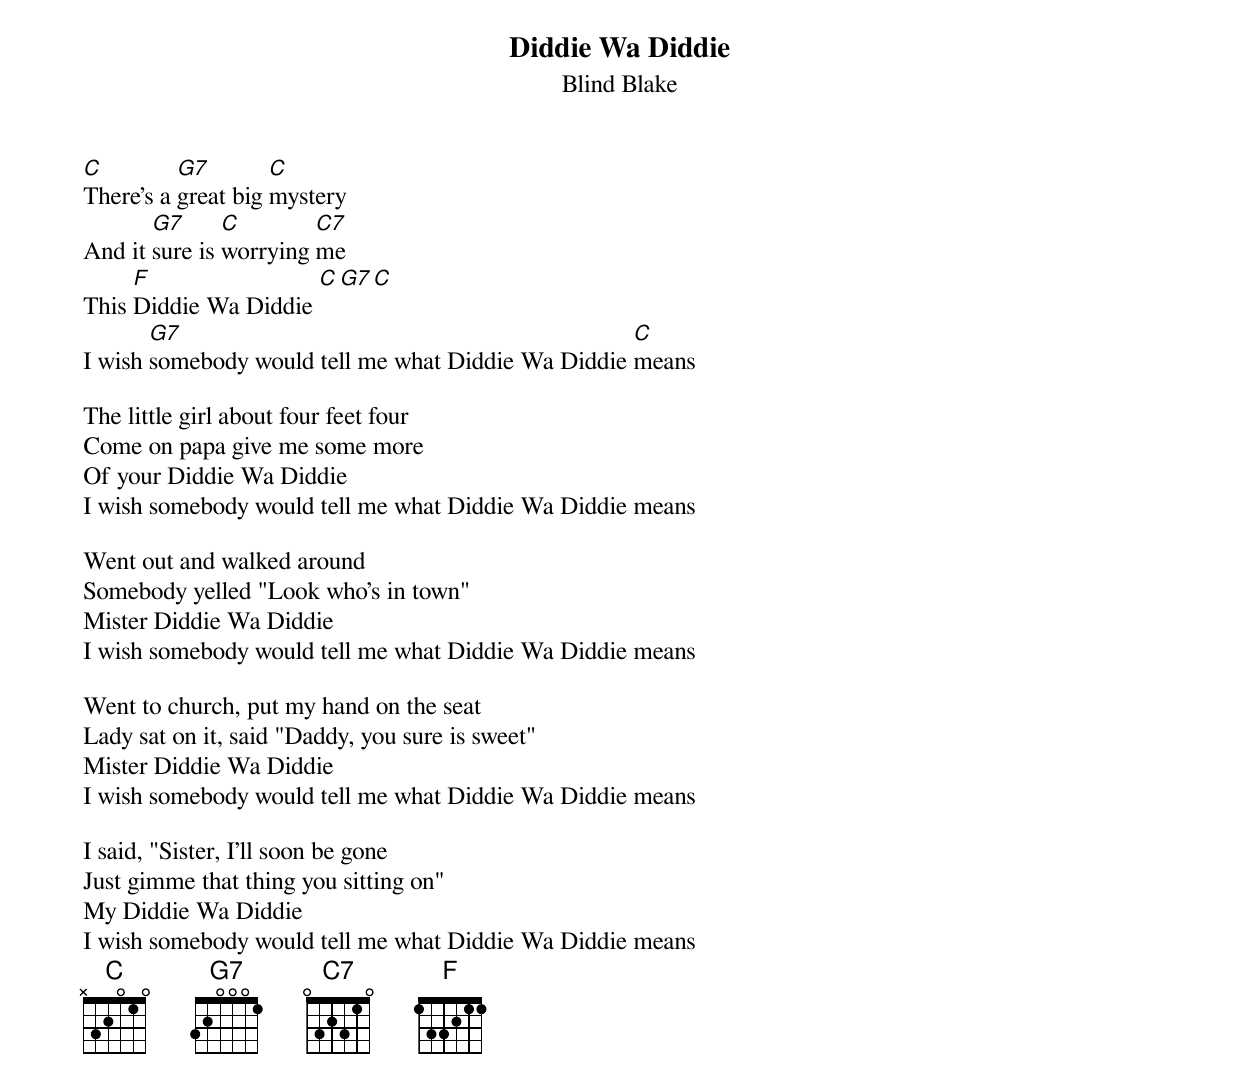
{t:Diddie Wa Diddie}
{st:Blind Blake}
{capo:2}

[C]There's a [G7]great big [C]mystery
And it [G7]sure is [C]worrying [C7]me
This [F]Diddie Wa Diddie [C][G7][C]
I wish [G7]somebody would tell me what Diddie Wa Diddie [C]means

The little girl about four feet four
Come on papa give me some more
Of your Diddie Wa Diddie
I wish somebody would tell me what Diddie Wa Diddie means

Went out and walked around
Somebody yelled "Look who's in town"
Mister Diddie Wa Diddie
I wish somebody would tell me what Diddie Wa Diddie means

Went to church, put my hand on the seat
Lady sat on it, said "Daddy, you sure is sweet"
Mister Diddie Wa Diddie
I wish somebody would tell me what Diddie Wa Diddie means

I said, "Sister, I'll soon be gone
Just gimme that thing you sitting on"
My Diddie Wa Diddie
I wish somebody would tell me what Diddie Wa Diddie means
